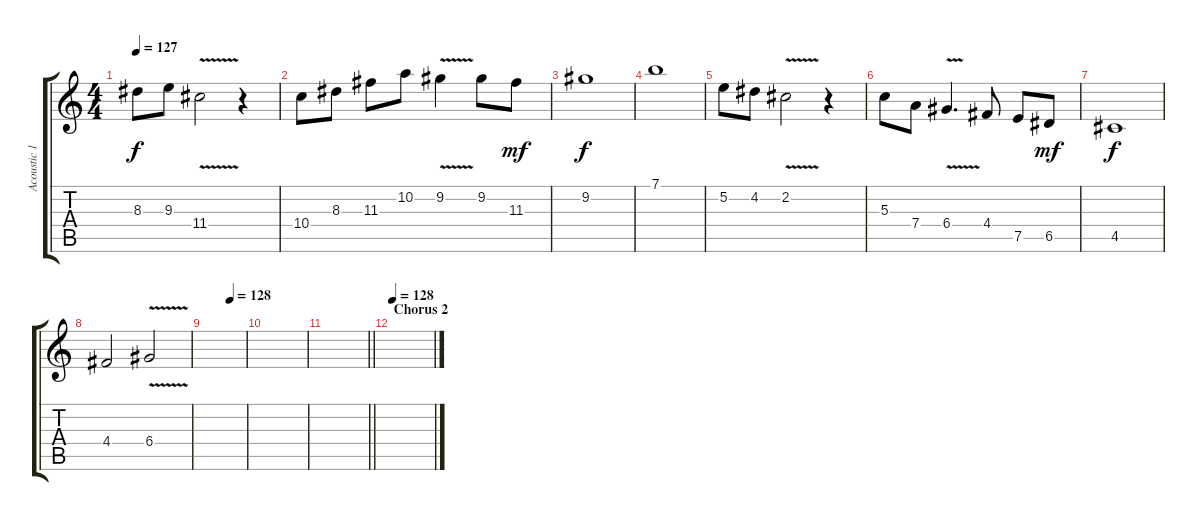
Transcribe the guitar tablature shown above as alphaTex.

\track ("Acoustic 1" "Acoustic 1") {instrument acousticguitarsteel}
\staff {score tabs}
\tuning (E4 B3 G3 D3 A2 E2) {hide}
\ts (4 4)
\tempo 127
\clef g2
\ks c
8.3.8{dy f} 9.3.8 11.4{v}.2 r.4 |
10.4.8 8.3.8 11.3.8 10.2.8 9.2{v}.4 9.2.8 11.3.8{dy mf} |
9.2.1{dy f} |
7.1.1 |
5.2.8 4.2.8 2.2{v}.2 r.4 |
5.3.8 7.4.8 6.4{v}.4{d} 4.4.8 7.5.8 6.5.8{dy mf} |
4.5.1{dy f} |
4.4.2 6.4{v}.2 |
\tempo (128 0.625)
|
|
\barLineRight lightlight
|
\section ("" "Chorus 2")
\tempo 128
